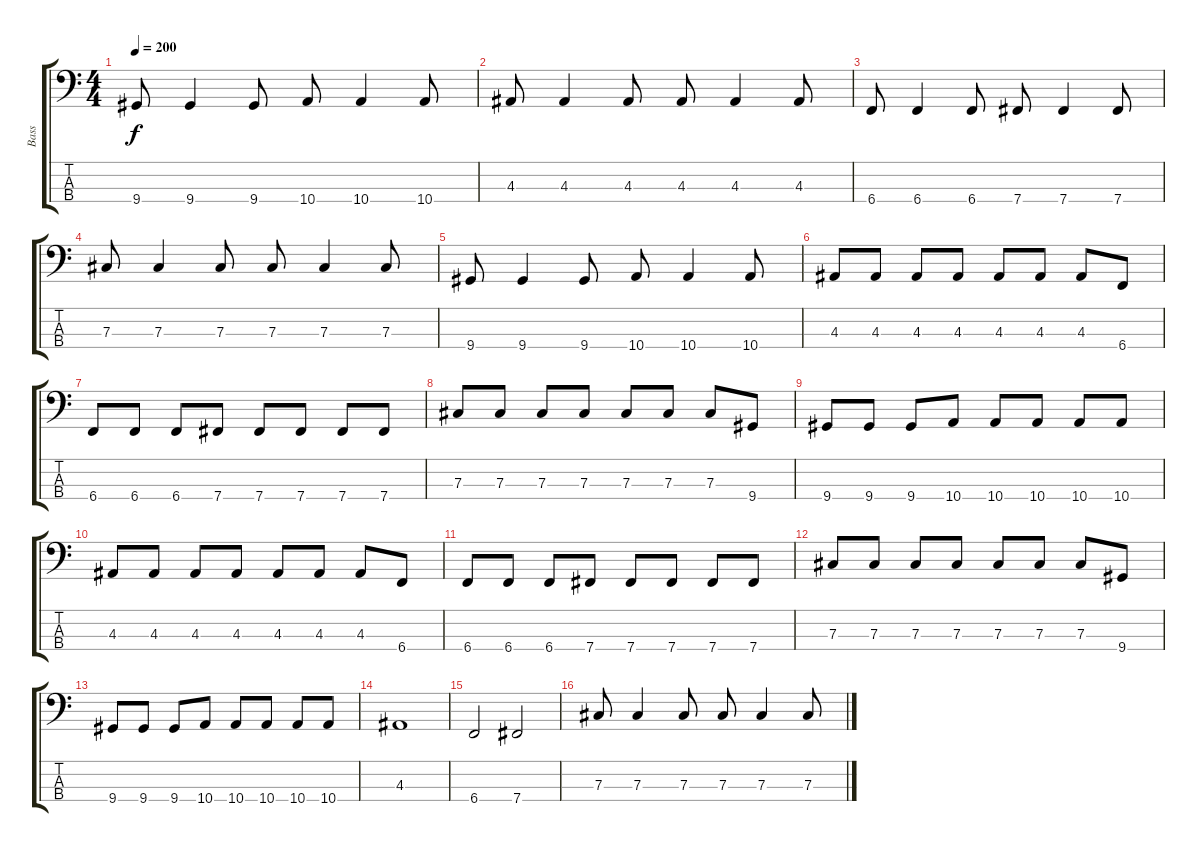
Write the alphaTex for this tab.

\track ("Bass" "Bass") {instrument electricbasspick}
\staff {score tabs}
\tuning (E2 B1 Gb1 B0) {hide}
\ts (4 4)
\tempo 200
\clef f4
\ks c
9.4.8{dy f} 9.4.4 9.4.8 10.4.8 10.4.4 10.4.8 |
4.3.8 4.3.4 4.3.8 4.3.8 4.3.4 4.3.8 |
6.4.8 6.4.4 6.4.8 7.4.8 7.4.4 7.4.8 |
7.3.8 7.3.4 7.3.8 7.3.8 7.3.4 7.3.8 |
9.4.8 9.4.4 9.4.8 10.4.8 10.4.4 10.4.8 |
4.3.8 4.3.8 4.3.8 4.3.8 4.3.8 4.3.8 4.3.8 6.4.8 |
6.4.8 6.4.8 6.4.8 7.4.8 7.4.8 7.4.8 7.4.8 7.4.8 |
7.3.8 7.3.8 7.3.8 7.3.8 7.3.8 7.3.8 7.3.8 9.4.8 |
9.4.8 9.4.8 9.4.8 10.4.8 10.4.8 10.4.8 10.4.8 10.4.8 |
4.3.8 4.3.8 4.3.8 4.3.8 4.3.8 4.3.8 4.3.8 6.4.8 |
6.4.8 6.4.8 6.4.8 7.4.8 7.4.8 7.4.8 7.4.8 7.4.8 |
7.3.8 7.3.8 7.3.8 7.3.8 7.3.8 7.3.8 7.3.8 9.4.8 |
9.4.8 9.4.8 9.4.8 10.4.8 10.4.8 10.4.8 10.4.8 10.4.8 |
4.3.1 |
6.4.2 7.4.2 |
7.3.8 7.3.4 7.3.8 7.3.8 7.3.4 7.3.8
